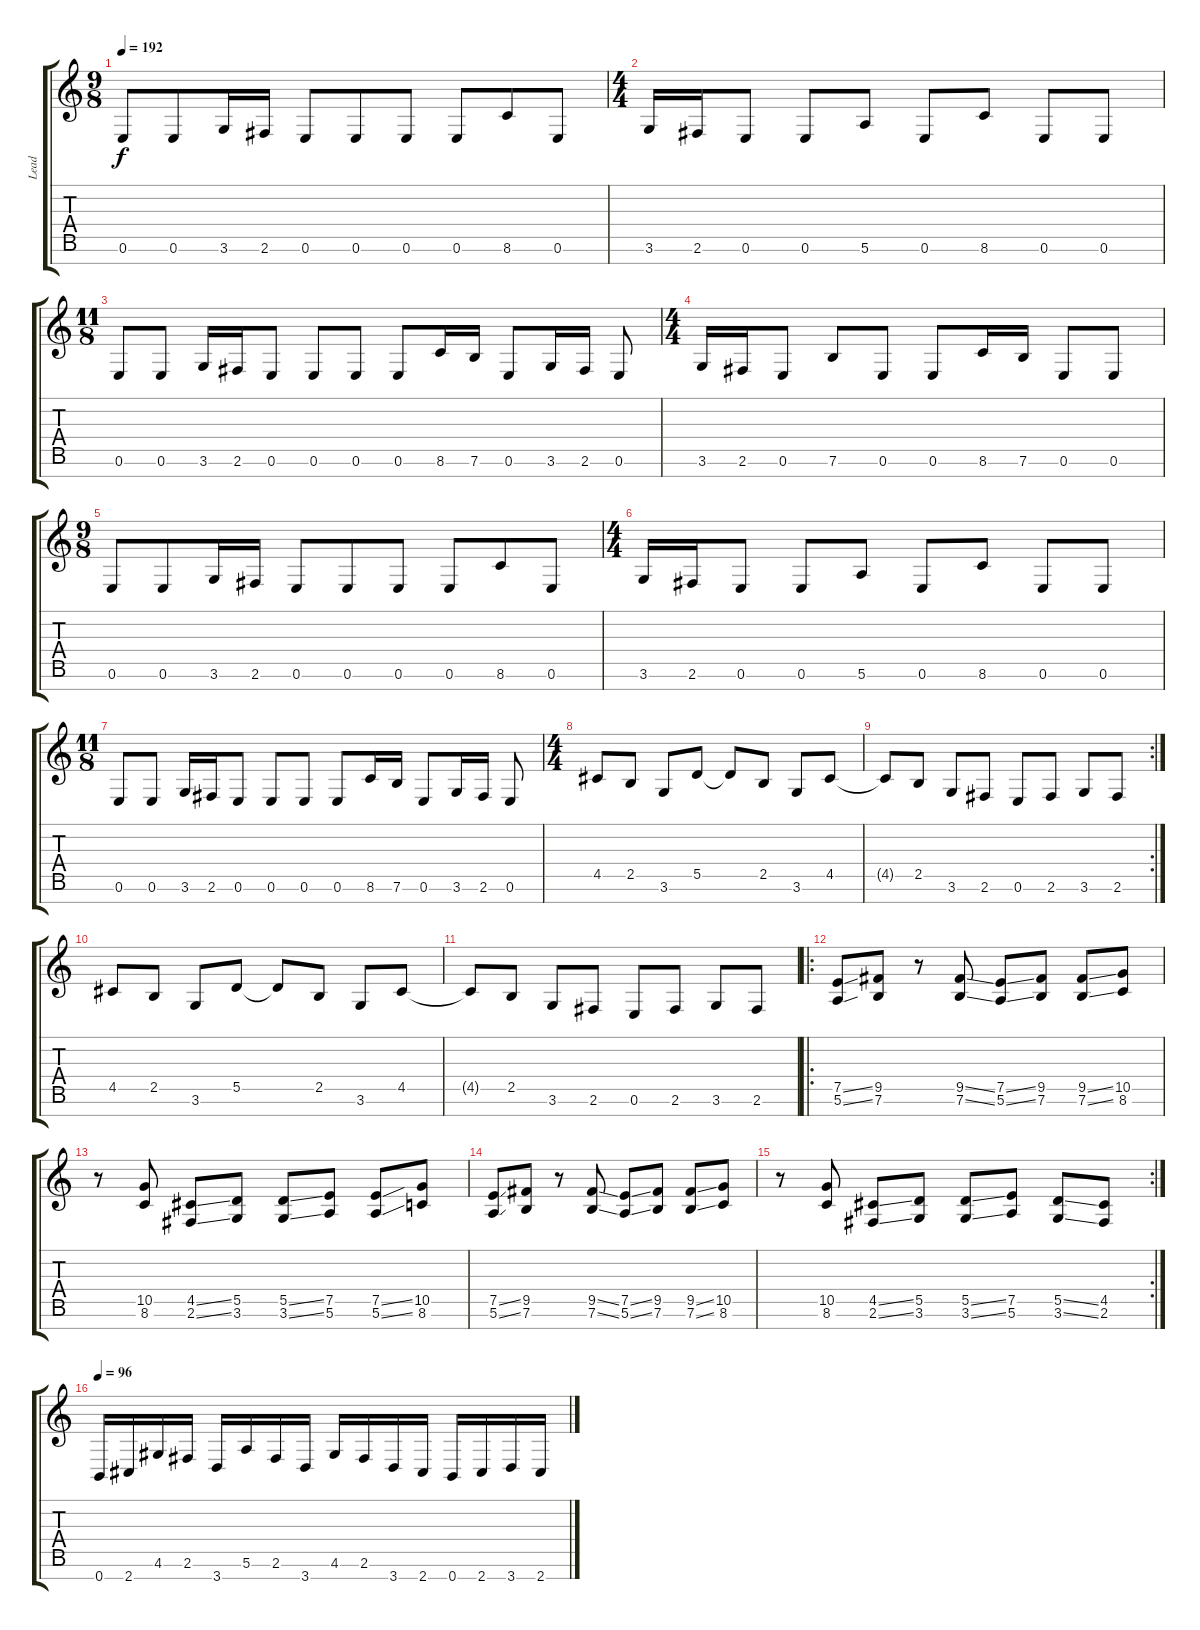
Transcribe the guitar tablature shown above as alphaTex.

\track ("Lead" "Lead") {instrument distortionguitar}
\staff {score tabs}
\tuning (E4 B3 G3 D3 A2 E2 B1) {hide}
\ts (9 8)
\tempo 192
\clef g2
\ks c
0.6.8{dy f} 0.6.8 3.6.16 2.6.16 0.6.8 0.6.8 0.6.8 0.6.8 8.6.8 0.6.8 |
\ts (4 4)
3.6.16 2.6.16 0.6.8 0.6.8 5.6.8 0.6.8 8.6.8 0.6.8 0.6.8 |
\ts (11 8)
0.6.8 0.6.8 3.6.16 2.6.16 0.6.8 0.6.8 0.6.8 0.6.8 8.6.16 7.6.16 0.6.8 3.6.16 2.6.16 0.6.8 |
\ts (4 4)
3.6.16 2.6.16 0.6.8 7.6.8 0.6.8 0.6.8 8.6.16 7.6.16 0.6.8 0.6.8 |
\ts (9 8)
0.6.8 0.6.8 3.6.16 2.6.16 0.6.8 0.6.8 0.6.8 0.6.8 8.6.8 0.6.8 |
\ts (4 4)
3.6.16 2.6.16 0.6.8 0.6.8 5.6.8 0.6.8 8.6.8 0.6.8 0.6.8 |
\ts (11 8)
0.6.8 0.6.8 3.6.16 2.6.16 0.6.8 0.6.8 0.6.8 0.6.8 8.6.16 7.6.16 0.6.8 3.6.16 2.6.16 0.6.8 |
\ts (4 4)
4.5.8 2.5.8 3.6.8 5.5.8 5.5{t}.8 2.5.8 3.6.8 4.5.8 |
\rc 2
4.5{t}.8 2.5.8 3.6.8 2.6.8 0.6.8 2.6.8 3.6.8 2.6.8 |
4.5.8 2.5.8 3.6.8 5.5.8 5.5{t}.8 2.5.8 3.6.8 4.5.8 |
4.5{t}.8 2.5.8 3.6.8 2.6.8 0.6.8 2.6.8 3.6.8 2.6.8 |
\ro
(7.5{ss} 5.6{ss}).8 (9.5 7.6).8 r.8 (9.5{ss} 7.6{ss}).8 (7.5{ss} 5.6{ss}).8 (9.5 7.6).8 (9.5{ss} 7.6{ss}).8 (10.5 8.6).8 |
r.8 (10.5 8.6).8 (4.5{ss} 2.6{ss}).8 (5.5 3.6).8 (5.5{ss} 3.6{ss}).8 (7.5 5.6).8 (7.5{ss} 5.6{ss}).8 (10.5 8.6).8 |
(7.5{ss} 5.6{ss}).8 (9.5 7.6).8 r.8 (9.5{ss} 7.6{ss}).8 (7.5{ss} 5.6{ss}).8 (9.5 7.6).8 (9.5{ss} 7.6{ss}).8 (10.5 8.6).8 |
\rc 2
r.8 (10.5 8.6).8 (4.5{ss} 2.6{ss}).8 (5.5 3.6).8 (5.5{ss} 3.6{ss}).8 (7.5 5.6).8 (5.5{ss} 3.6{ss}).8 (4.5 2.6).8 |
\tempo 96
0.7.16 2.7.16 4.6.16 2.6.16 3.7.16 5.6.16 2.6.16 3.7.16 4.6.16 2.6.16 3.7.16 2.7.16 0.7.16 2.7.16 3.7.16 2.7.16
